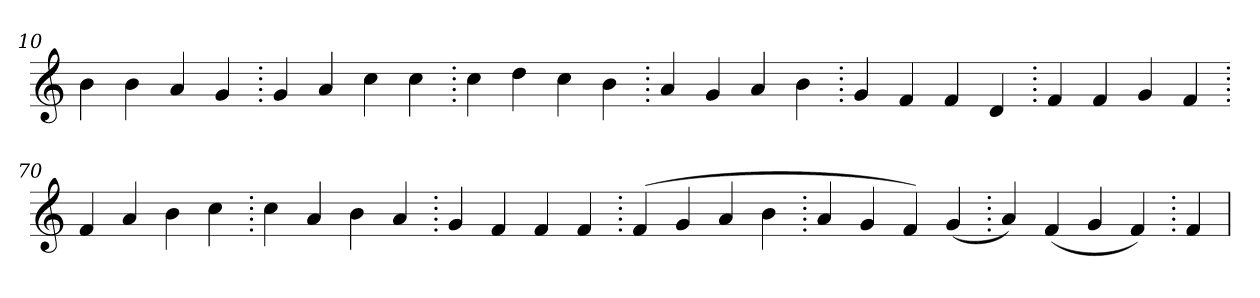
**kern
*part1
*staff1
*clefG2
=10.
4b
4b
4a
4g
=20.
4g
4a
4cc
4cc
=30.
4cc
4dd
4cc
4b
=40.
4a
4g
4a
4b
=50.
4g
4f
4f
4d
=60.
4f
4f
4g
4f
=70.
4f
4a
4b
4cc
=80.
4cc
4a
4b
4a
=90.
4g
4f
4f
4f
=100.
(>4f
4g
4a
4b
=110.
4a
4g
4f)
(>4g
=120.
4a)
(>4f
4g
4f)
=130.
4f
=
*-
